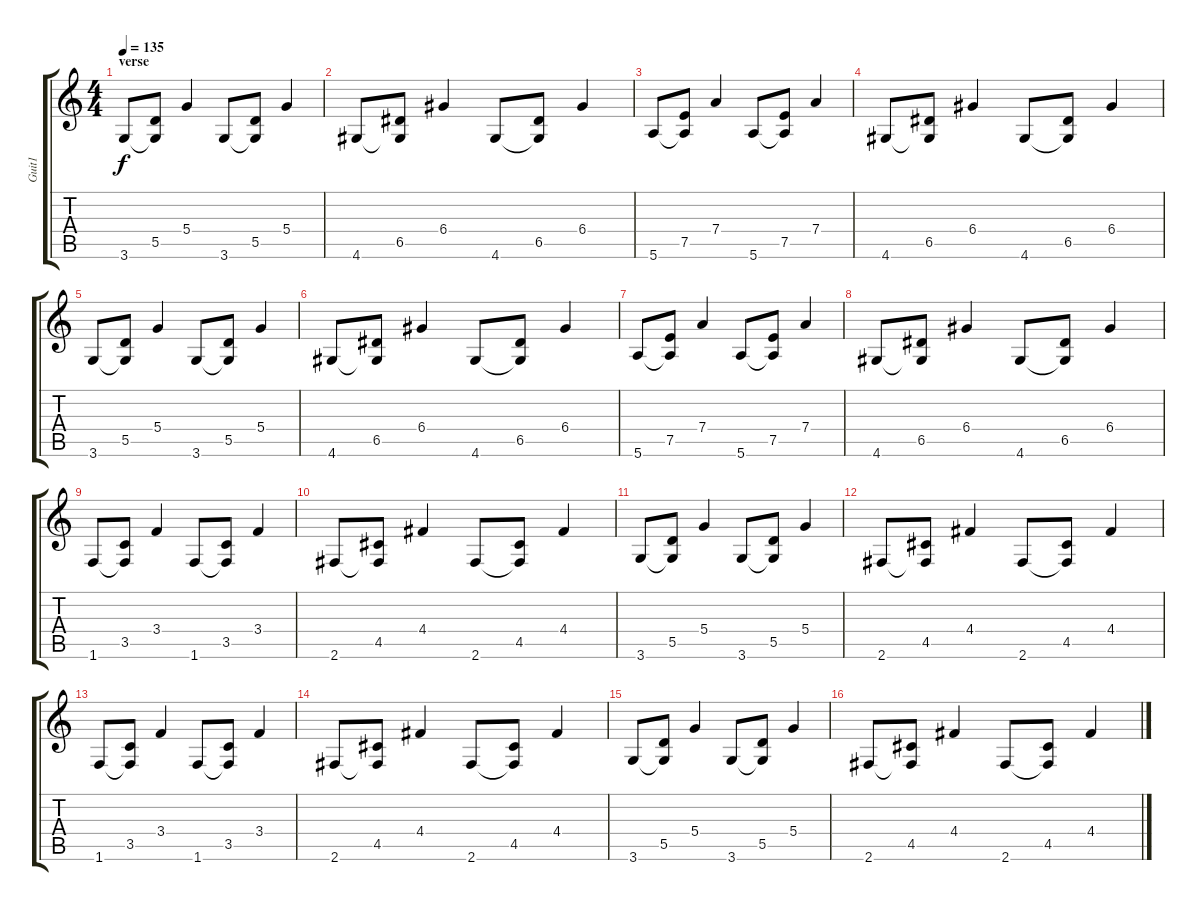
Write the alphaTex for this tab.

\track ("Guit1" "Guit1") {instrument acousticguitarnylon}
\staff {score tabs}
\tuning (E4 B3 G3 D3 A2 E2) {hide}
\ts (4 4)
\section ("" "verse")
\tempo 135
\clef g2
\ks c
3.6.8{dy f volume 11 instrument overdrivenguitar} (5.5 3.6{t}).8 5.4.4 3.6.8 (5.5 3.6{t}).8 5.4.4 |
4.6.8 (6.5 4.6{t}).8 6.4.4 4.6.8 (6.5 4.6{t}).8 6.4.4 |
5.6.8 (7.5 5.6{t}).8 7.4.4 5.6.8 (7.5 5.6{t}).8 7.4.4 |
4.6.8 (6.5 4.6{t}).8 6.4.4 4.6.8 (6.5 4.6{t}).8 6.4.4 |
3.6.8{volume 11 instrument overdrivenguitar} (5.5 3.6{t}).8 5.4.4 3.6.8 (5.5 3.6{t}).8 5.4.4 |
4.6.8 (6.5 4.6{t}).8 6.4.4 4.6.8 (6.5 4.6{t}).8 6.4.4 |
5.6.8 (7.5 5.6{t}).8 7.4.4 5.6.8 (7.5 5.6{t}).8 7.4.4 |
4.6.8 (6.5 4.6{t}).8 6.4.4 4.6.8 (6.5 4.6{t}).8 6.4.4 |
1.6.8 (3.5 1.6{t}).8 3.4.4 1.6.8 (3.5 1.6{t}).8 3.4.4 |
2.6.8 (4.5 2.6{t}).8 4.4.4 2.6.8 (4.5 2.6{t}).8 4.4.4 |
3.6.8 (5.5 3.6{t}).8 5.4.4 3.6.8 (5.5 3.6{t}).8 5.4.4 |
2.6.8 (4.5 2.6{t}).8 4.4.4 2.6.8 (4.5 2.6{t}).8 4.4.4 |
1.6.8 (3.5 1.6{t}).8 3.4.4 1.6.8 (3.5 1.6{t}).8 3.4.4 |
2.6.8 (4.5 2.6{t}).8 4.4.4 2.6.8 (4.5 2.6{t}).8 4.4.4 |
3.6.8 (5.5 3.6{t}).8 5.4.4 3.6.8 (5.5 3.6{t}).8 5.4.4 |
2.6.8 (4.5 2.6{t}).8 4.4.4 2.6.8 (4.5 2.6{t}).8 4.4.4
